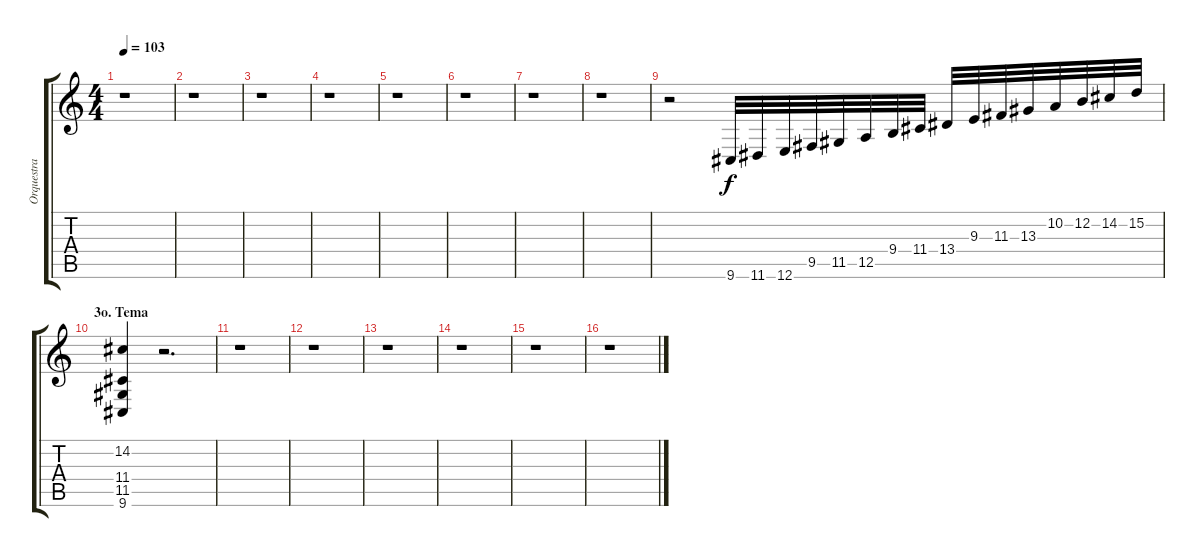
\track ("Orquestra" "Orquestra") {instrument orchestrahit}
\staff {score tabs}
\tuning (E4 B3 G3 D3 A2 E2) {hide}
\ts (4 4)
\tempo 103
\clef g2
\ks c
r.1{dy f} |
r.1 |
r.1 |
r.1 |
r.1 |
r.1 |
r.1 |
r.1 |
r.2 9.6.32 11.6.32 12.6.32 9.5.32 11.5.32 12.5.32 9.4.32 11.4.32 13.4.32 9.3.32 11.3.32 13.3.32 10.2.32 12.2.32 14.2.32 15.2.32 |
\section ("" "3o. Tema")
(14.2 11.4 11.5 9.6).4 r.2{d} |
r.1 |
r.1 |
r.1 |
r.1 |
r.1 |
r.1
